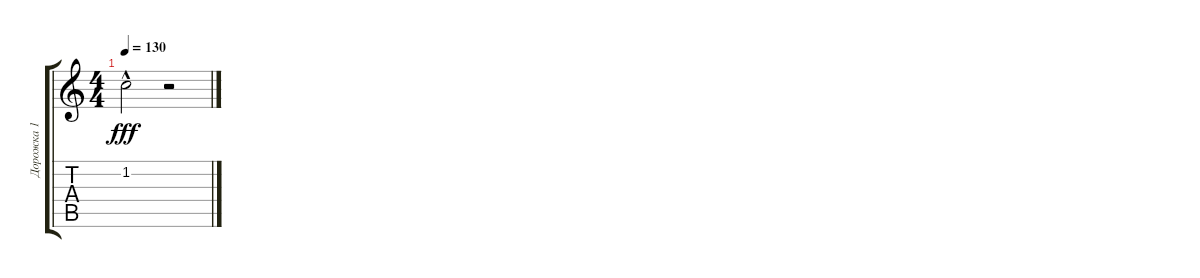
\track ("Дорожка 1" "Дорожка 1") {instrument electricguitarjazz}
\staff {score tabs}
\tuning (E4 B3 G3 D3 A2 E2) {hide}
\ts (4 4)
\tempo 130
\clef g2
\ks c
1.2{hac}.2{dy fff} r.2
